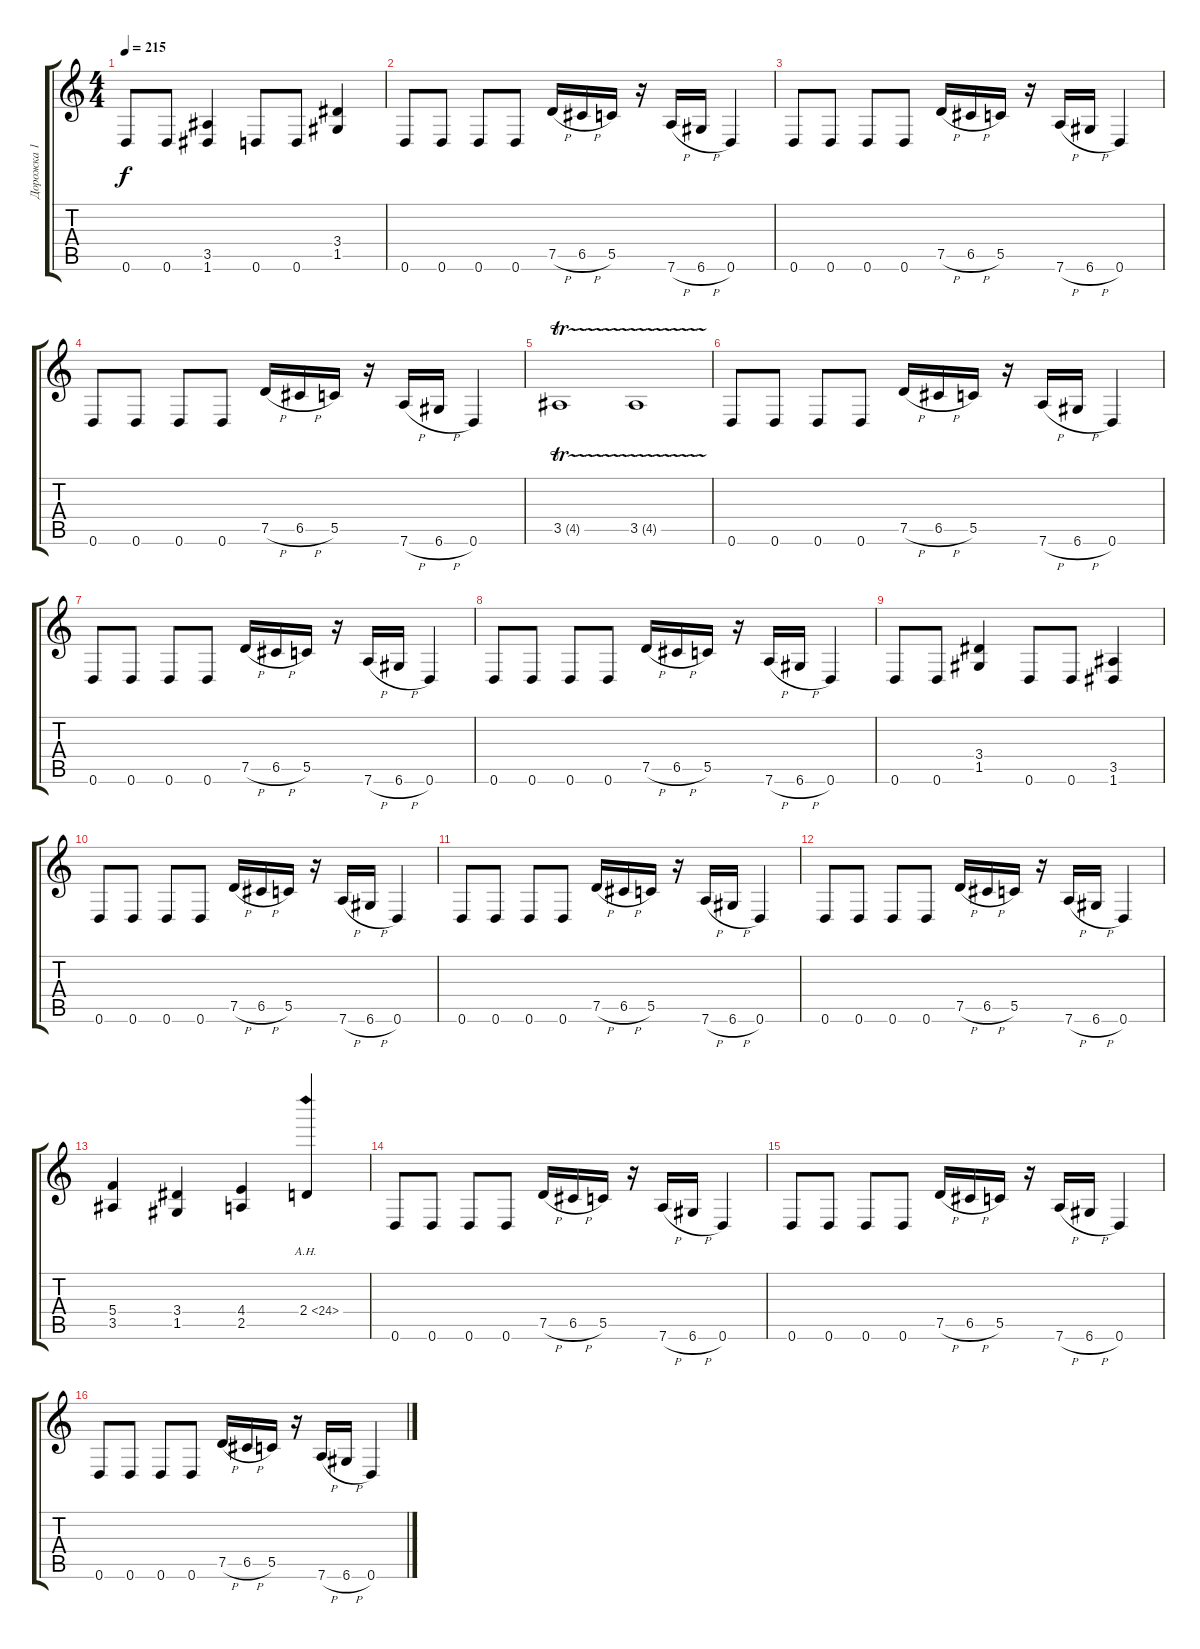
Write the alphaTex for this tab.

\track ("Дорожка 1" "Дорожка 1") {instrument distortionguitar}
\staff {score tabs}
\tuning (D4 A3 F3 C3 G2 D2) {hide}
\ts (4 4)
\tempo 215
\clef g2
\ks c
0.6.8{dy f} 0.6.8 (3.5 1.6).4 0.6.8 0.6.8 (3.4 1.5).4 |
0.6.8 0.6.8 0.6.8 0.6.8 7.5{h}.16 6.5{h}.16 5.5.16 r.16 7.6{h}.16 6.6{h}.16 0.6.4 |
0.6.8 0.6.8 0.6.8 0.6.8 7.5{h}.16 6.5{h}.16 5.5.16 r.16 7.6{h}.16 6.6{h}.16 0.6.4 |
0.6.8 0.6.8 0.6.8 0.6.8 7.5{h}.16 6.5{h}.16 5.5.16 r.16 7.6{h}.16 6.6{h}.16 0.6.4 |
3.5{tr (4 16)}.1 3.5{tr (4 16)}.1 |
0.6.8 0.6.8 0.6.8 0.6.8 7.5{h}.16 6.5{h}.16 5.5.16 r.16 7.6{h}.16 6.6{h}.16 0.6.4 |
0.6.8 0.6.8 0.6.8 0.6.8 7.5{h}.16 6.5{h}.16 5.5.16 r.16 7.6{h}.16 6.6{h}.16 0.6.4 |
0.6.8 0.6.8 0.6.8 0.6.8 7.5{h}.16 6.5{h}.16 5.5.16 r.16 7.6{h}.16 6.6{h}.16 0.6.4 |
0.6.8 0.6.8 (3.4 1.5).4 0.6.8 0.6.8 (3.5 1.6).4 |
0.6.8 0.6.8 0.6.8 0.6.8 7.5{h}.16 6.5{h}.16 5.5.16 r.16 7.6{h}.16 6.6{h}.16 0.6.4 |
0.6.8 0.6.8 0.6.8 0.6.8 7.5{h}.16 6.5{h}.16 5.5.16 r.16 7.6{h}.16 6.6{h}.16 0.6.4 |
0.6.8 0.6.8 0.6.8 0.6.8 7.5{h}.16 6.5{h}.16 5.5.16 r.16 7.6{h}.16 6.6{h}.16 0.6.4 |
(5.4 3.5).4 (3.4 1.5).4 (4.4 2.5).4 2.4{ah 22}.4 |
0.6.8 0.6.8 0.6.8 0.6.8 7.5{h}.16 6.5{h}.16 5.5.16 r.16 7.6{h}.16 6.6{h}.16 0.6.4 |
0.6.8 0.6.8 0.6.8 0.6.8 7.5{h}.16 6.5{h}.16 5.5.16 r.16 7.6{h}.16 6.6{h}.16 0.6.4 |
0.6.8 0.6.8 0.6.8 0.6.8 7.5{h}.16 6.5{h}.16 5.5.16 r.16 7.6{h}.16 6.6{h}.16 0.6.4
